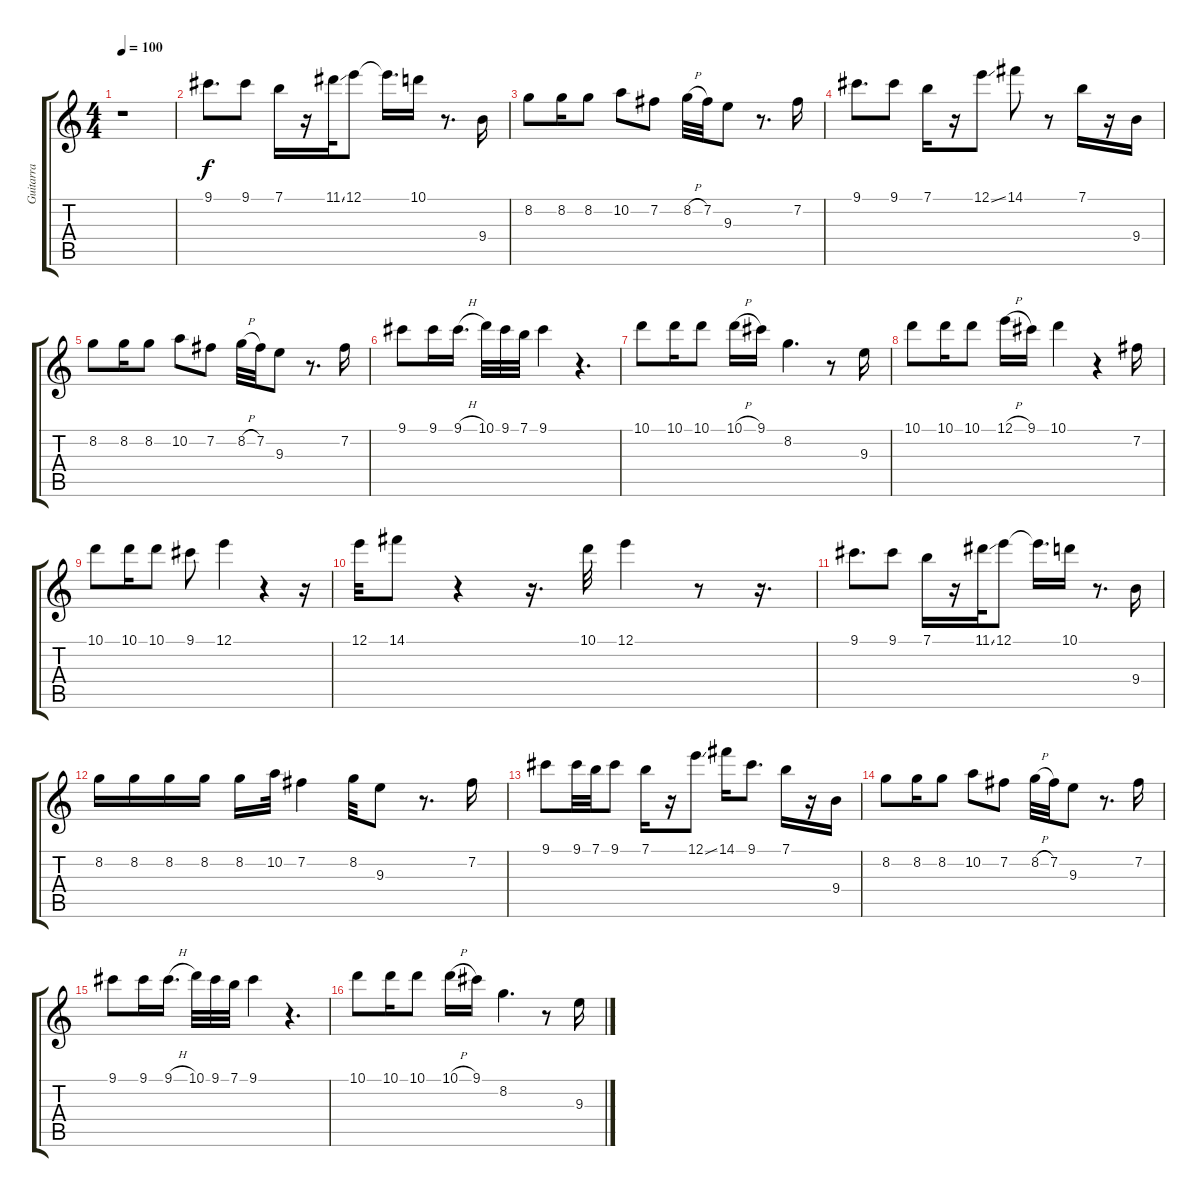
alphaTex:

\track ("Guitarra" "Guitarra") {instrument electricguitarjazz}
\staff {score tabs}
\tuning (E4 B3 G3 D3 A2 E2) {hide}
\ts (4 4)
\tempo 100
\clef g2
\ks c
r.1{dy f instrument electricguitarjazz} |
9.1.8{d} 9.1.8 7.1.16 r.16 11.1{ss}.32 12.1.8 12.1{t}.16{d} 10.1.16 r.8{d} 9.4.16 |
8.2.8 8.2.16 8.2.8 10.2.8 7.2.8 8.2{h}.32 7.2.32 9.3.8 r.8{d} 7.2.16 |
9.1.8{d} 9.1.8 7.1.16 r.16 12.1{ss}.8 14.1.8 r.8 7.1.16 r.16 9.4.16 |
8.2.8 8.2.16 8.2.8 10.2.8 7.2.8 8.2{h}.32 7.2.32 9.3.8 r.8{d} 7.2.16 |
9.1.8 9.1.16 9.1{h}.16{d} 10.1.32 9.1.32 7.1.32 9.1.4 r.4{d} |
10.1.8 10.1.16 10.1.8 10.1{h}.16 9.1.16 8.2.4{d} r.8 9.3.16 |
10.1.8 10.1.16 10.1.8 12.1{h}.16 9.1.16 10.1.4 r.4 7.2.16 |
10.1.8 10.1.16 10.1.8 9.1.8 12.1.4 r.4 r.16 |
12.1.32 14.1.8 r.4 r.16{d} 10.1.32 12.1.4 r.8 r.16{d} |
9.1.8{d} 9.1.8 7.1.16 r.16 11.1{ss}.32 12.1.8 12.1{t}.16{d} 10.1.16 r.8{d} 9.4.16 |
8.2.16 8.2.16 8.2.16 8.2.16 8.2.16 10.2.32 7.2.4 8.2.32 9.3.8 r.8{d} 7.2.16 |
9.1.8 9.1.32 7.1.32 9.1.8 7.1.16 r.16 12.1{ss}.8 14.1.16 9.1.8{d} 7.1.16 r.16 9.4.16 |
8.2.8 8.2.16 8.2.8 10.2.8 7.2.8 8.2{h}.32 7.2.32 9.3.8 r.8{d} 7.2.16 |
9.1.8 9.1.16 9.1{h}.16{d} 10.1.32 9.1.32 7.1.32 9.1.4 r.4{d} |
10.1.8 10.1.16 10.1.8 10.1{h}.16 9.1.16 8.2.4{d} r.8 9.3.16
